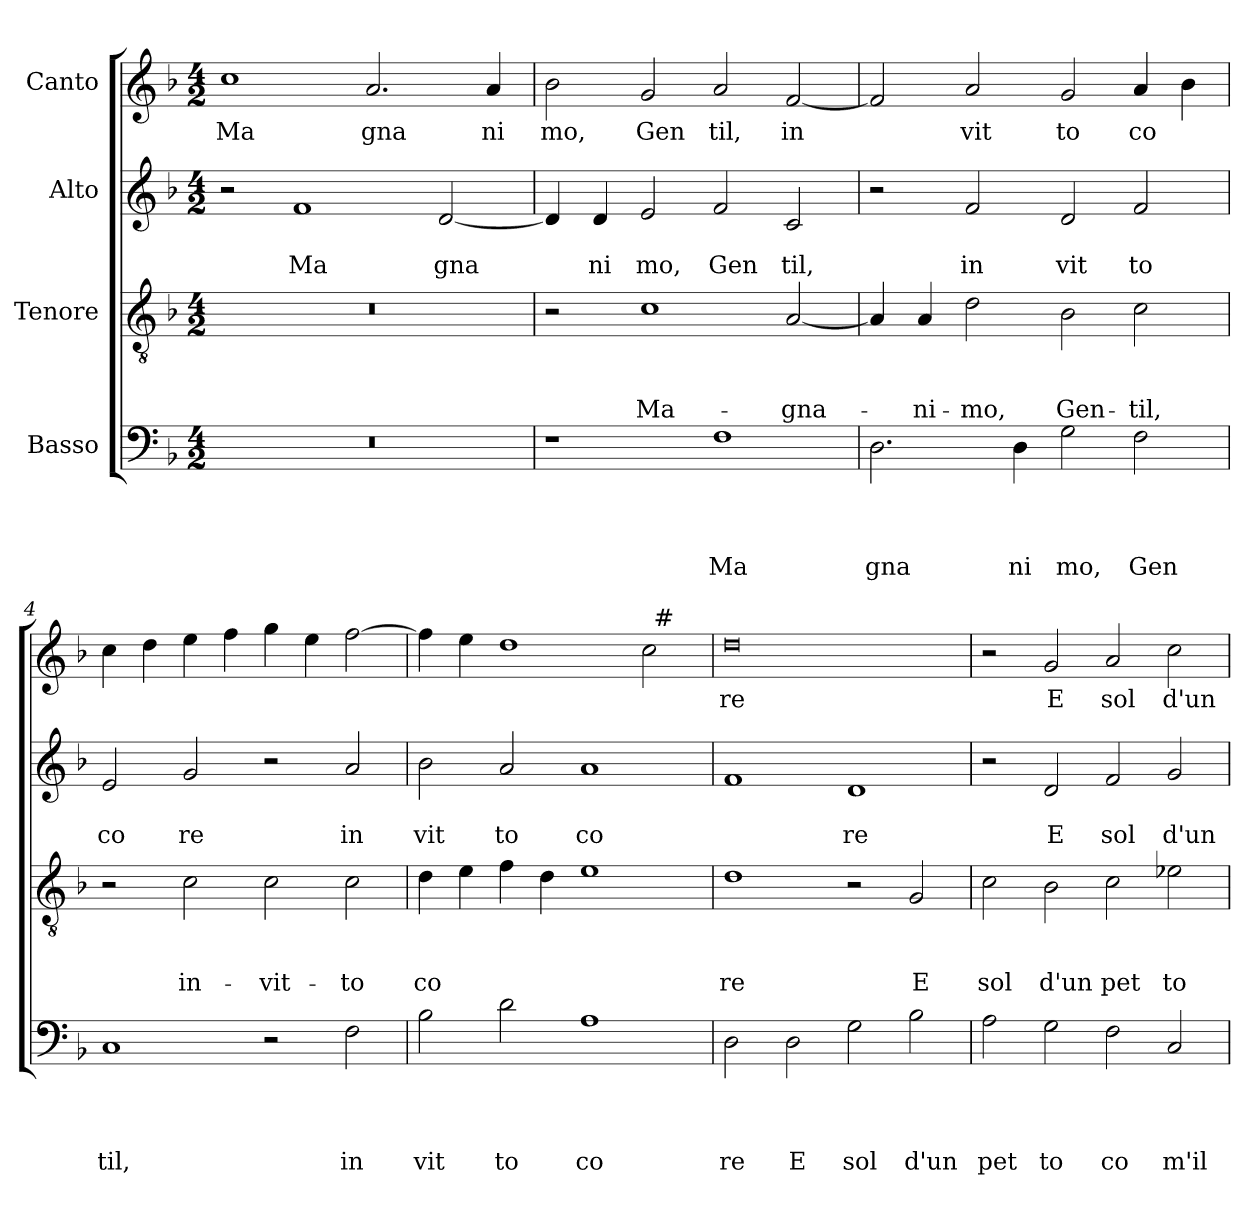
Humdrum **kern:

**kern	**text	**text	**text	**text	**kern	**text	**text	**text	**kern	**text	**text	**kern	**text
*part4	*part4	*part4	*part4	*part4	*part3	*part3	*part3	*part3	*part2	*part2	*part2	*part1	*part1
*staff4	*staff4	*staff4	*staff4	*staff4	*staff3	*staff3	*staff3	*staff3	*staff2	*staff2	*staff2	*staff1	*staff1
*I"Basso	*	*	*	*	*I"Tenore	*	*	*	*I"Alto	*	*	*I"Canto	*
*clefF4	*	*	*	*	*clefGv2	*	*	*	*clefG2	*	*	*clefG2	*
*k[b-]	*	*	*	*	*k[b-]	*	*	*	*k[b-]	*	*	*k[b-]	*
*F:	*	*	*	*	*F:	*	*	*	*F:	*	*	*F:	*
*M4/2	*	*	*	*	*M4/2	*	*	*	*M4/2	*	*	*M4/2	*
=1	=1	=1	=1	=1	=1	=1	=1	=1	=1	=1	=1	=1	=1
!	!	!	!	!	!	!	!	!	!	!	!	!	!LO:LY:b
0r	.	.	.	.	0r	.	.	.	2r	.	.	1cc	Ma
!	!	!	!	!	!	!	!	!	!	!	!LO:LY:b	!	!
.	.	.	.	.	.	.	.	.	1f	.	Ma	.	.
!	!	!	!	!	!	!	!	!	!	!	!	!	!LO:LY:b
.	.	.	.	.	.	.	.	.	.	.	.	2.a/	gna
!	!	!	!	!	!	!	!	!	!	!	!LO:LY:b	!	!
.	.	.	.	.	.	.	.	.	[<2d/	.	gna	.	.
!	!	!	!	!	!	!	!	!	!	!	!	!	!LO:LY:b
.	.	.	.	.	.	.	.	.	.	.	.	4a/	ni
=2	=2	=2	=2	=2	=2	=2	=2	=2	=2	=2	=2	=2	=2
!	!	!	!	!	!	!	!	!	!	!	!	!	!LO:LY:b
1r	.	.	.	.	2r	.	.	.	4d/]	.	.	2b-\	mo,
!	!	!	!	!	!	!	!	!	!	!	!LO:LY:b	!	!
.	.	.	.	.	.	.	.	.	4d/	.	ni	.	.
!	!	!	!	!	!	!	!	!LO:LY:b	!	!	!LO:LY:b	!	!LO:LY:b
.	.	.	.	.	1c	.	.	Ma-	2e/	.	mo,	2g/	Gen
!	!	!	!	!LO:LY:b	!	!	!	!	!	!	!LO:LY:b	!	!LO:LY:b
1F	.	.	.	Ma	.	.	.	.	2f/	.	Gen	2a/	til,
!	!	!	!	!	!	!	!	!LO:LY:b	!	!	!LO:LY:b	!	!LO:LY:b
.	.	.	.	.	[<2A/	.	.	-gna-	2c/	.	til,	[<2f/	in
=3	=3	=3	=3	=3	=3	=3	=3	=3	=3	=3	=3	=3	=3
!	!	!	!	!LO:LY:b	!	!	!	!	!	!	!	!	!
2.D\	.	.	.	gna	4A/]	.	.	.	2r	.	.	2f/]	.
!	!	!	!	!	!	!	!	!LO:LY:b	!	!	!	!	!
.	.	.	.	.	4A/	.	.	-ni-	.	.	.	.	.
!	!	!	!	!	!	!	!	!LO:LY:b	!	!	!LO:LY:b	!	!LO:LY:b
.	.	.	.	.	2d\	.	.	-mo,	2f/	.	in	2a/	vit
!	!	!	!	!LO:LY:b	!	!	!	!	!	!	!	!	!
4D\	.	.	.	ni	.	.	.	.	.	.	.	.	.
!	!	!	!	!LO:LY:b	!	!	!	!LO:LY:b	!	!	!LO:LY:b	!	!LO:LY:b
2G\	.	.	.	mo,	2B-\	.	.	Gen-	2d/	.	vit	2g/	to
!	!	!	!	!LO:LY:b	!	!	!	!LO:LY:b	!	!	!LO:LY:b	!	!LO:LY:b
2F\	.	.	.	Gen	2c\	.	.	-til,	2f/	.	to	4a/	co
.	.	.	.	.	.	.	.	.	.	.	.	4b-\	.
=4	=4	=4	=4	=4	=4	=4	=4	=4	=4	=4	=4	=4	=4
!	!	!	!	!LO:LY:b	!	!	!	!	!	!	!LO:LY:b	!	!
1C	.	.	.	til,	2r	.	.	.	2e/	.	co	4cc\	.
.	.	.	.	.	.	.	.	.	.	.	.	4dd\	.
!	!	!	!	!	!	!	!	!LO:LY:b	!	!	!LO:LY:b	!	!
.	.	.	.	.	2c\	.	.	in-	2g/	.	re	4ee\	.
.	.	.	.	.	.	.	.	.	.	.	.	4ff\	.
!	!	!	!	!	!	!	!	!LO:LY:b	!	!	!	!	!
2r	.	.	.	.	2c\	.	.	-vit-	2r	.	.	4gg\	.
.	.	.	.	.	.	.	.	.	.	.	.	4ee\	.
!	!	!	!	!LO:LY:b	!	!	!	!LO:LY:b	!	!	!LO:LY:b	!	!
2F\	.	.	.	in	2c\	.	.	-to	2a/	.	in	[<2ff\	.
!!LO:LB:g=z
=5	=5	=5	=5	=5	=5	=5	=5	=5	=5	=5	=5	=5	=5
!	!	!	!	!LO:LY:b	!	!	!	!LO:LY:b	!	!	!LO:LY:b	!	!
*	*	*	*	*	*	*	*	*	*	*	*	*^	*
2B-\	.	.	.	vit	4d\	.	.	co	2b-\	.	vit	4ff\]	1ryy	.
.	.	.	.	.	4e\	.	.	.	.	.	.	4ee\	.	.
!	!	!	!	!LO:LY:b	!	!	!	!	!	!	!LO:LY:b	!	!	!
2d\	.	.	.	to	4f\	.	.	.	2a/	.	to	1dd	.	.
.	.	.	.	.	4d\	.	.	.	.	.	.	.	.	.
!	!	!	!	!LO:LY:b	!	!	!	!	!	!	!LO:LY:b	!	!	!
1A	.	.	.	co	1e	.	.	.	1a	.	co	.	2ryy	.
.	.	.	.	.	.	.	.	.	.	.	.	2cc\	32ryy	.
!	!	!	!	!	!	!	!	!	!	!	!	!	!LO:TX:a:t=#	!
.	.	.	.	.	.	.	.	.	.	.	.	.	4...ryy	.
=6	=6	=6	=6	=6	=6	=6	=6	=6	=6	=6	=6	=6	=6	=6
!	!	!	!	!LO:LY:b	!	!	!	!LO:LY:b	!	!	!	!	!	!LO:LY:b
*	*	*	*	*	*	*	*	*	*	*	*	*v	*v	*
2D\	.	.	.	re	1d	.	.	re	1f	.	.	0dd	re
!	!	!	!	!LO:LY:b	!	!	!	!	!	!	!	!	!
2D\	.	.	.	E	.	.	.	.	.	.	.	.	.
!	!	!	!	!LO:LY:b	!	!	!	!	!	!	!LO:LY:b	!	!
2G\	.	.	.	sol	2r	.	.	.	1d	.	re	.	.
!	!	!	!	!LO:LY:b	!	!	!	!LO:LY:b	!	!	!	!	!
2B-\	.	.	.	d'un	2G/	.	.	E	.	.	.	.	.
=7	=7	=7	=7	=7	=7	=7	=7	=7	=7	=7	=7	=7	=7
!	!	!	!	!LO:LY:b	!	!	!	!LO:LY:b	!	!	!	!	!
2A\	.	.	.	pet	2c\	.	.	sol	2r	.	.	2r	.
!	!	!	!	!LO:LY:b	!	!	!	!LO:LY:b	!	!	!LO:LY:b	!	!LO:LY:b
2G\	.	.	.	to	2B-\	.	.	d'un	2d/	.	E	2g/	E
!	!	!	!	!LO:LY:b	!	!	!	!LO:LY:b	!	!	!LO:LY:b	!	!LO:LY:b
2F\	.	.	.	co	2c\	.	.	pet	2f/	.	sol	2a/	sol
!	!	!	!	!LO:LY:b	!	!	!	!LO:LY:b	!	!	!LO:LY:b	!	!LO:LY:b
2C/	.	.	.	m'il	2e-X\	.	.	to	2g/	.	d'un	2cc\	d'un
=	=	=	=	=	=	=	=	=	=	=	=	=	=
*-	*-	*-	*-	*-	*-	*-	*-	*-	*-	*-	*-	*-	*-
